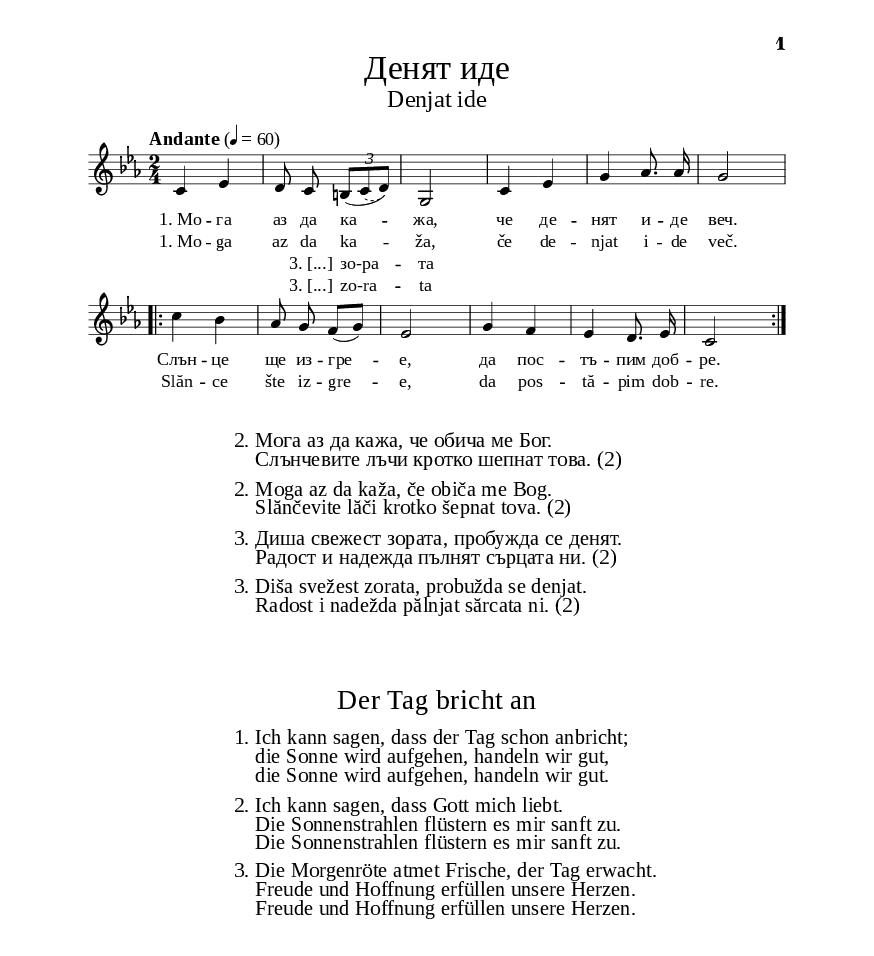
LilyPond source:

\version "2.24.3"

% include paper part and global functions
\include "include/globals.ily"

\bookpart {
  \label #'ref118_1
  \tocItem \markup "Денят иде – Denjat ide "
  \include "include/bookpart-paper.ily"
  \score {
    \include "include/score-layout.ily"

    \new Voice \absolute {
      \clef treble
      \key c \minor
      \time 2/4
      \tempoFunc "Andante" 4 "60"
      \autoBeamOff

      c'4 es'4 | d'8  c'8  \tuplet 3/2 { b8\=1([ \slurDashed c'8\=2(d'8\=2)\=1)] } \slurSolid | g2 | c'4 es'4 | g'4 as'8. as'16 | g'2 | \break

      \bar ".|:-|"    c''4 bes' | as'8 g'8 f' [(g') ] | es'2 | g'4 f' | es'4 d'8. es'16| c'2 \bar ":|." \break
    }

    \addlyrics {
      "1. Мо" -- га аз да ка -- жа, че де -- нят и -- де веч.

      Слън -- це ще из -- гре -- е, да пос -- тъ -- пим доб -- ре.
    }

    \addlyrics {
      "1. Mo" -- ga az da ka -- ža, če de -- njat i -- de več.

      Slăn -- ce šte iz -- gre -- e, da pos -- tă -- pim dob -- re.
    }

    \addlyrics {
      " " " " " " " 3. [...]" зо-ра -- та
    }
    \addlyrics {
      " " " " " " " 3. [...]" zo-ra -- ta
    }


    \header {
      title = \titleFunc "Денят иде" "Denjat ide"
    }

    \midi{}

  } % score
  \markup \empty-two

  \markup \abs-fontsize #10 {
    \hspace #20
    \override #`(baseline-skip . ,bgCoupletBaselineSkip) % affects space between column lines
    \column {


      \line {  2. Мога аз да кажа, че обича ме Бог.}

      \line {   "   " Слънчевите лъчи кротко шепнат това. (2)}
      \vspace #0.5

      \line {  2. Moga az da kaža, če običa me Bog.}

      \line {   "   " Slănčevite lăči krotko šepnat tova. (2)}
      \vspace #0.5

      \line {   3.  Диша свежест зората, пробужда се денят.}

      \line {   "   " Радост и надежда пълнят сърцата ни. (2) }
      \vspace #0.5


      \line {   3.  Diša svežest zorata, probužda se denjat.}

      \line {   "   " Radost i nadežda pălnjat sărcata ni. (2) }

    }
  } % markup

  \markup \vspace #3


  % include foreign translation(s) of the song
  \version "2.24.3"

\markup \fill-line { \fontsize #deTitleFontSize "Der Tag bricht an" }
\markup \null
\markup \null
\markup \abs-fontsize #10 {
  \hspace #20
  \override #`(baseline-skip . ,deCoupletBaselineSkip)

  \column { 

 \line { 1.	Ich kann sagen, dass der Tag schon anbricht;}
 \line { "   "die Sonne wird aufgehen, handeln wir gut,}
 \line { "   "die Sonne wird aufgehen, handeln wir gut.}
\vspace #0.5

 \line { 2.	Ich kann sagen, dass Gott mich liebt.}

 \line { "   "Die Sonnenstrahlen flüstern es mir sanft zu.  }
 \line { "   "Die Sonnenstrahlen flüstern es mir sanft zu. }
\vspace #0.5

 \line { 3.	Die Morgenröte atmet Frische, der Tag erwacht. }
 \line { "   "Freude und Hoffnung erfüllen unsere Herzen. }
 \line { "   "Freude und Hoffnung erfüllen unsere Herzen.}

  }
}


} % bookpart

